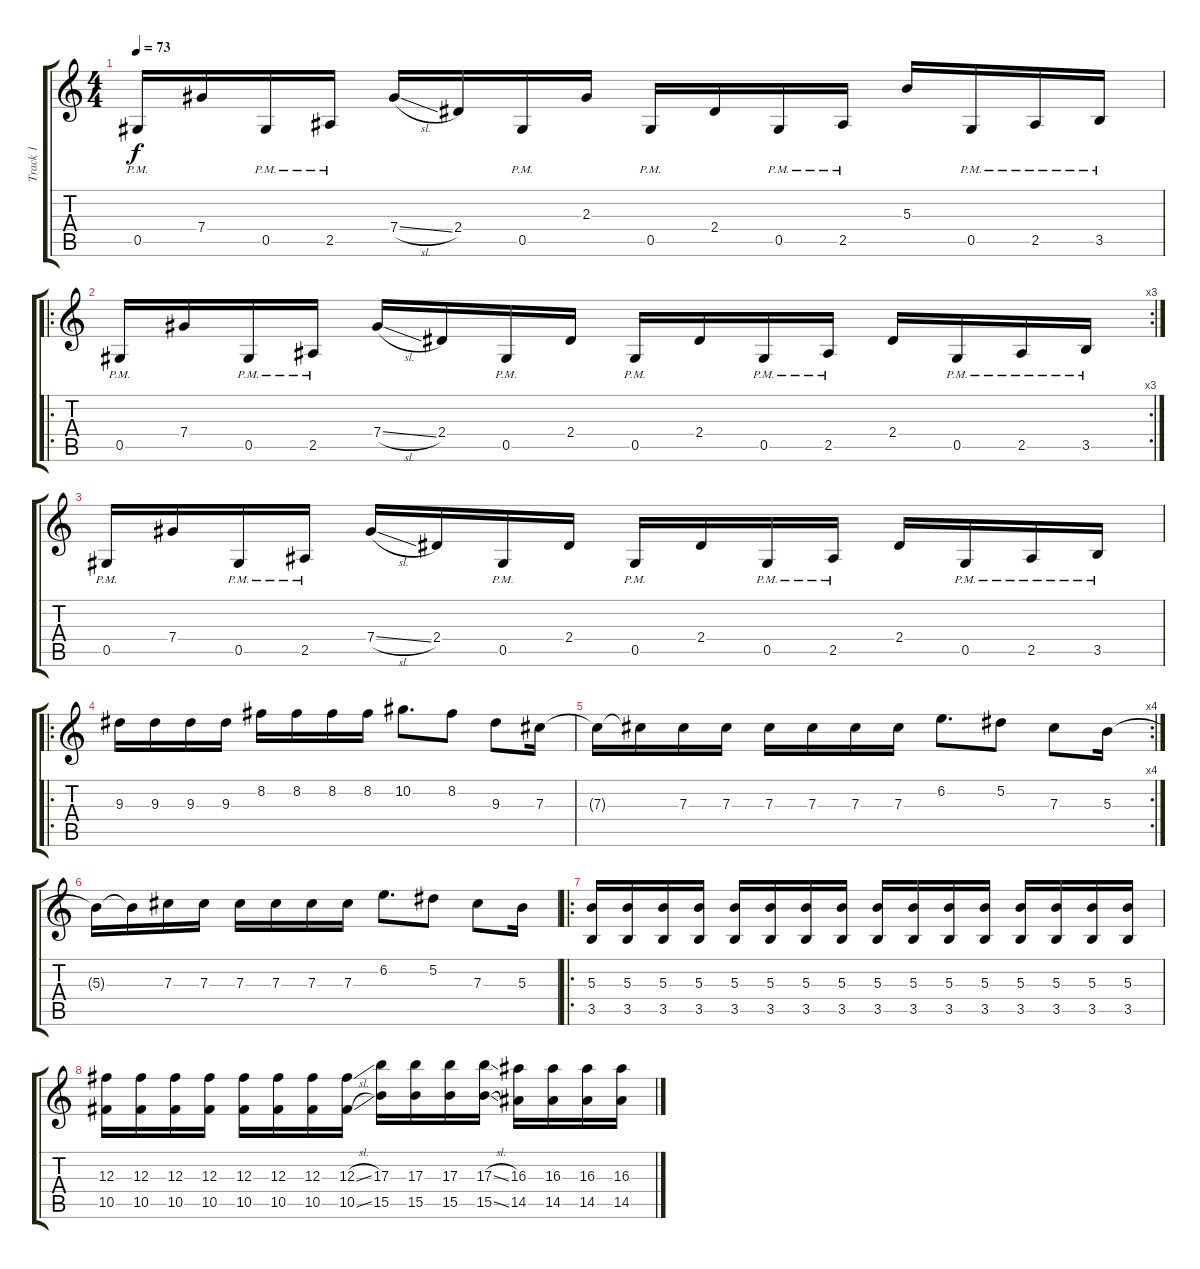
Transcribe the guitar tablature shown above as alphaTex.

\track ("Track 1" "Track 1") {instrument distortionguitar}
\staff {score tabs}
\tuning (Eb4 Bb3 Gb3 Db3 Ab2 Db2) {hide}
\ts (4 4)
\tempo 73
\clef g2
\ks c
0.5{pm}.16{dy f} 7.4.16 0.5{pm}.16 2.5{pm}.16 7.4{sl}.16 2.4.16 0.5{pm}.16 2.3.16 0.5{pm}.16 2.4.16 0.5{pm}.16 2.5{pm}.16 5.3.16 0.5{pm}.16 2.5{pm}.16 3.5{pm}.16 |
\ro
\rc 3
0.5{pm}.16 7.4.16 0.5{pm}.16 2.5{pm}.16 7.4{sl}.16 2.4.16 0.5{pm}.16 2.4.16 0.5{pm}.16 2.4.16 0.5{pm}.16 2.5{pm}.16 2.4.16 0.5{pm}.16 2.5{pm}.16 3.5{pm}.16 |
0.5{pm}.16 7.4.16 0.5{pm}.16 2.5{pm}.16 7.4{sl}.16 2.4.16 0.5{pm}.16 2.4.16 0.5{pm}.16 2.4.16 0.5{pm}.16 2.5{pm}.16 2.4.16 0.5{pm}.16 2.5{pm}.16 3.5{pm}.16 |
\ro
9.3.16 9.3.16 9.3.16 9.3.16 8.2.16 8.2.16 8.2.16 8.2.16 10.2.8{d} 8.2.8 9.3.8 7.3.16 |
\rc 4
7.3{t}.16 7.3{t}.16 7.3.16 7.3.16 7.3.16 7.3.16 7.3.16 7.3.16 6.2.8{d} 5.2.8 7.3.8 5.3.16 |
5.3{t}.16 5.3{t}.16 7.3.16 7.3.16 7.3.16 7.3.16 7.3.16 7.3.16 6.2.8{d} 5.2.8 7.3.8 5.3.16 |
\ro
(5.3 3.5).16 (5.3 3.5).16 (5.3 3.5).16 (5.3 3.5).16 (5.3 3.5).16 (5.3 3.5).16 (5.3 3.5).16 (5.3 3.5).16 (5.3 3.5).16 (5.3 3.5).16 (5.3 3.5).16 (5.3 3.5).16 (5.3 3.5).16 (5.3 3.5).16 (5.3 3.5).16 (5.3 3.5).16 |
(12.3 10.5).16 (12.3 10.5).16 (12.3 10.5).16 (12.3 10.5).16 (12.3 10.5).16 (12.3 10.5).16 (12.3 10.5).16 (12.3{sl} 10.5{sl}).16 (17.3 15.5).16 (17.3 15.5).16 (17.3 15.5).16 (17.3{sl} 15.5{sl}).16 (16.3 14.5).16 (16.3 14.5).16 (16.3 14.5).16 (16.3 14.5).16
